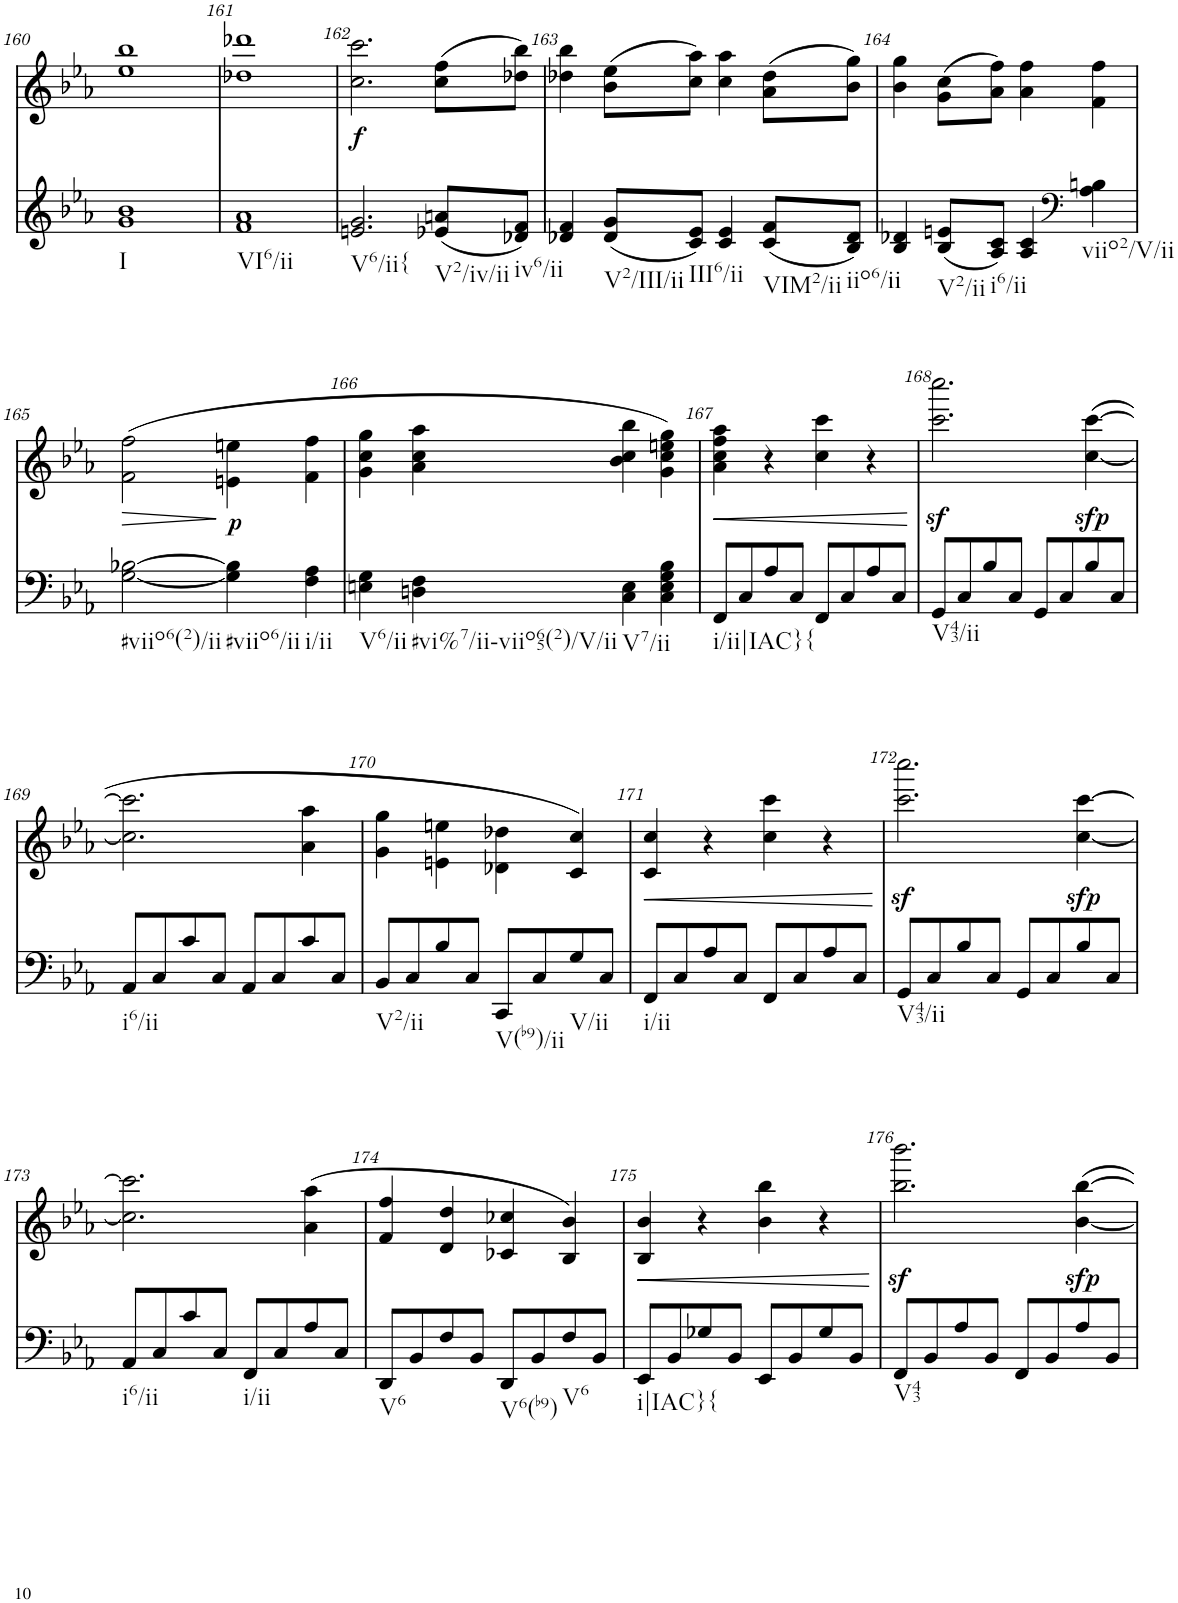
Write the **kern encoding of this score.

**kern	**kern	**text	**dynam
*part2	*part1	*part1	*part1
*staff2	*staff1	*staff1	*staff1
*I"piano	*I"piano	*	*
*I'Pno	*I'Pno	*	*
!!LO:PB:g=z
*clefG2	*clefG2	*	*
*k[b-e-a-]	*k[b-e-a-]	*	*
*E-:	*E-:	*	*
*M2/2	*M2/2	*	*
*met(c|)	*met(c|)	*	*
=160	=160	=160	=160
!LO:TX:b:t=I	!	!	!
1g 1b-	1ee- 1bb-	.	.
=161	=161	=161	=161
!LO:TX:b:t=VI6/ii	!	!	!
1f 1a-	1dd-X 1ddd-X	.	.
=162	=162	=162	=162
!LO:TX:b:t=V6/ii{	!	!	!
!	!	!LO:LY:b	!
2.en/ 2.g/	2.cc\ 2.ccc\	.	.
!LO:TX:b:t=V2/iv/ii	!	!	!
(8e-X/ 8an/L	(8cc\ 8ff\L	.	.
!LO:TX:b:t=iv6/ii	!	!	!
8d-X/ 8f/J)	8dd-X\ 8bb-\J)	.	.
=163	=163	=163	=163
4d-X/ 4f/	4dd-X\ 4bb-\	.	.
!LO:TX:b:t=V2/III/ii	!	!	!
(8d-/ 8g/L	(8b-\ 8ee-\L	.	.
!LO:TX:b:t=III6/ii	!	!	!
8c/ 8e-/J)	8cc\ 8aa-\J)	.	.
4c/ 4e-/	4cc\ 4aa-\	.	.
!LO:TX:b:t=VIM2/ii	!	!	!
(8c/ 8f/L	(8a-\ 8dd-\L	.	.
!LO:TX:b:t=iio6/ii	!	!	!
8B-/ 8d-/J)	8b-\ 8gg\J)	.	.
=164	=164	=164	=164
4B-/ 4d-X/	4b-\ 4gg\	.	.
!LO:TX:b:t=V2/ii	!	!	!
(8B-/ 8en/L	(8g\ 8cc\L	.	.
!LO:TX:b:t=i6/ii	!	!	!
8A-/ 8c/J)	8a-\ 8ff\J)	.	.
4A-/ 4c/	4a-\ 4ff\	.	.
*clefF4	*	*	*
!LO:TX:b:t=viio2/V/ii	!	!	!
4A-\ 4Bn\	4f\ 4ff\	.	.
!!LO:LB:g=z
=165	=165	=165	=165
!LO:TX:b:t=#viio6(2)/ii	!	!	!
!	!	!	!LO:HP:b
[2G\ [2B-X\	(2f\ 2ff\	.	>
!LO:TX:b:t=#viio6/ii	!	!	!
!	!	!LO:LY:b	!
4G\] 4B-\]	4en\ 4een\	.	]
!LO:TX:b:t=i/ii	!	!	!
4F\ 4A-\	4f\ 4ff\	.	.
=166	=166	=166	=166
!LO:TX:b:t=V6/ii	!	!	!
4En\ 4G\	4g\ 4cc\ 4gg\	.	.
!LO:TX:b:t=#vi%7/ii-viio65(2)/V/ii	!	!	!
4Dn\ 4F\	4a-\ 4cc\ 4aa-\	.	.
!LO:TX:b:t=V7/ii	!	!	!
4C\ 4E\	4b-\ 4cc\ 4bb-\	.	.
4C\ 4E\ 4G\ 4B-\	4g\ 4cc\ 4een\ 4gg\)	.	.
=167	=167	=167	=167
!LO:TX:b:t=i/ii|IAC}{	!	!	!
!	!	!	!LO:HP:b
8FF/L	4a-\ 4cc\ 4ff\ 4aa-\	.	<
8C/	.	.	.
8A-/	4r	.	.
8C/J	.	.	.
8FF/L	4cc\ 4ccc\	.	.
8C/	.	.	.
8A-/	4r	.	.
8C/J	.	.	.
.	.	.	[
=168	=168	=168	=168
!LO:TX:b:t=V43/ii	!	!	!
8GG/L	2.ccc\z< 2.cccc\z<	.	.
8C/	.	.	.
8B-/	.	.	.
8C/J	.	.	.
8GG/L	.	.	.
8C/	.	.	.
!	!	!	!LO:DY:b
8B-/	([4cc\ [4ccc\	.	sfp
8C/J	.	.	.
!!LO:LB:g=z
=169	=169	=169	=169
!LO:TX:b:t=i6/ii	!	!	!
8AA-/L	2.cc\] 2.ccc\]	.	.
8C/	.	.	.
8c/	.	.	.
8C/J	.	.	.
8AA-/L	.	.	.
8C/	.	.	.
8c/	4a-\ 4aa-\	.	.
8C/J	.	.	.
=170	=170	=170	=170
!LO:TX:b:t=V2/ii	!	!	!
8BB-/L	4g\ 4gg\	.	.
8C/	.	.	.
8B-/	4en\ 4een\	.	.
8C/J	.	.	.
!LO:TX:b:t=V(b9)/ii	!	!	!
8CC/L	4d-X\ 4dd-X\	.	.
8C/	.	.	.
!LO:TX:b:t=V/ii	!	!	!
8G/	4c/ 4cc/)	.	.
8C/J	.	.	.
=171	=171	=171	=171
!LO:TX:b:t=i/ii	!	!	!
!	!	!	!LO:HP:b
8FF/L	4c/ 4cc/	.	<
8C/	.	.	.
8A-/	4r	.	.
8C/J	.	.	.
8FF/L	4cc\ 4ccc\	.	.
8C/	.	.	.
8A-/	4r	.	.
8C/J	.	.	.
.	.	.	[
=172	=172	=172	=172
!LO:TX:b:t=V43/ii	!	!	!
8GG/L	2.ccc\z< 2.cccc\z<	.	.
8C/	.	.	.
8B-/	.	.	.
8C/J	.	.	.
8GG/L	.	.	.
8C/	.	.	.
!	!	!	!LO:DY:b
8B-/	[4cc\ [4ccc\	.	sfp
8C/J	.	.	.
!!LO:LB:g=z
=173	=173	=173	=173
!LO:TX:b:t=i6/ii	!	!	!
8AA-/L	2.cc\] 2.ccc\]	.	.
8C/	.	.	.
8c/	.	.	.
8C/J	.	.	.
!LO:TX:b:t=i/ii	!	!	!
8FF/L	.	.	.
8C/	.	.	.
8A-/	(4a-\ 4aa-\	.	.
8C/J	.	.	.
=174	=174	=174	=174
!LO:TX:b:t=V6	!	!	!
8DD/L	4f/ 4ff/	.	.
8BB-/	.	.	.
8F/	4d/ 4dd/	.	.
8BB-/J	.	.	.
!LO:TX:b:t=V6(b9)	!	!	!
8DD/L	4c-X/ 4cc-X/	.	.
8BB-/	.	.	.
!LO:TX:b:t=V6	!	!	!
8F/	4B-/ 4b-/)	.	.
8BB-/J	.	.	.
=175	=175	=175	=175
!LO:TX:b:t=i|IAC}{	!	!	!
!	!	!	!LO:HP:b
8EE-/L	4B-/ 4b-/	.	<
8BB-/	.	.	.
8G-X/	4r	.	.
8BB-/J	.	.	.
8EE-/L	4b-\ 4bb-\	.	.
8BB-/	.	.	.
8G-/	4r	.	.
8BB-/J	.	.	.
.	.	.	[
=176	=176	=176	=176
!LO:TX:b:t=V43	!	!	!
8FF/L	2.bb-\z< 2.bbb-\z<	.	.
8BB-/	.	.	.
8A-/	.	.	.
8BB-/J	.	.	.
8FF/L	.	.	.
8BB-/	.	.	.
!	!	!	!LO:DY:b
8A-/	[4b-\ [4bb-\	.	sfp
8BB-/J	.	.	.
=	=	=	=
*-	*-	*-	*-
